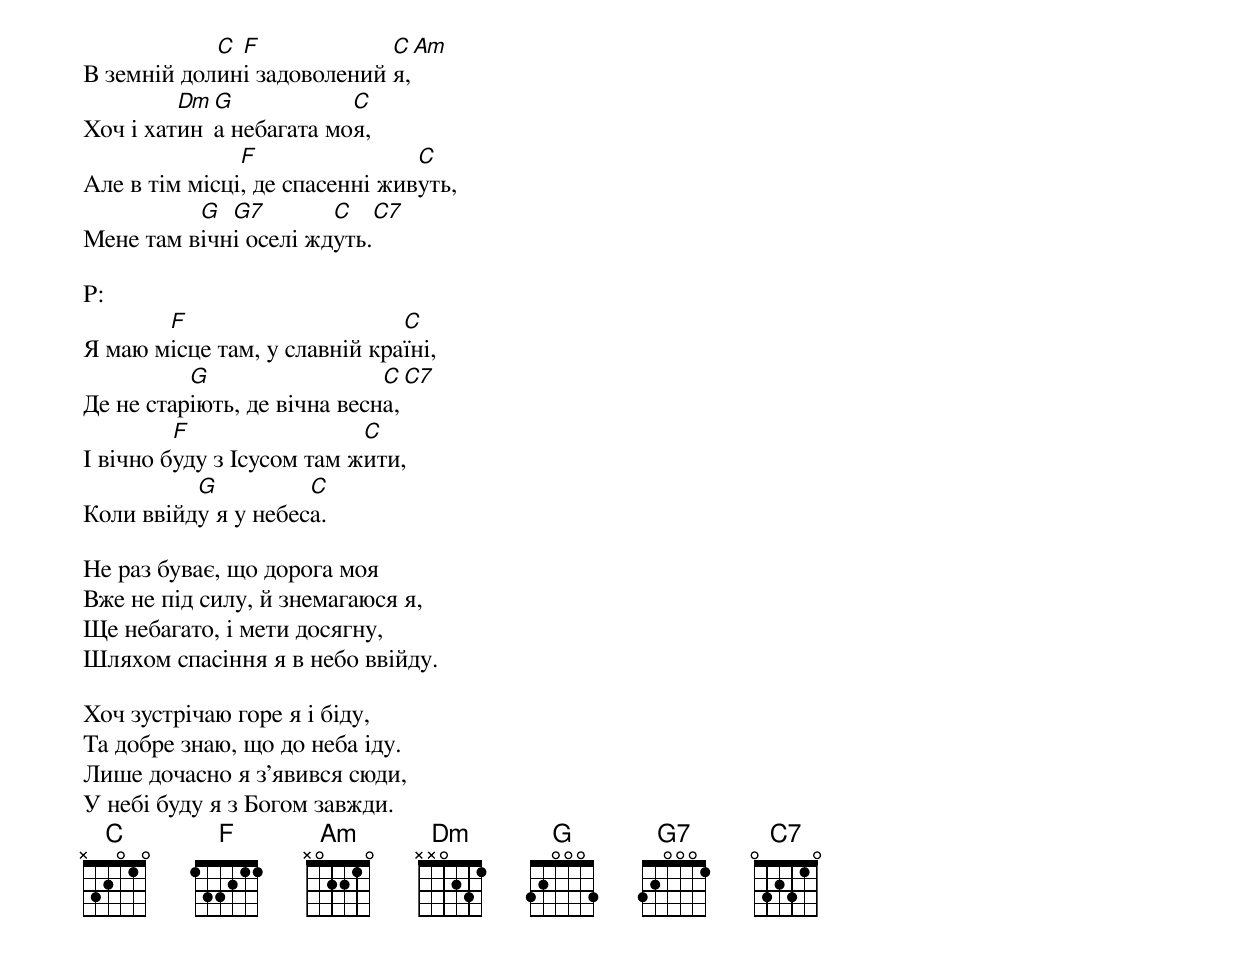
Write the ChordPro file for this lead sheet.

В земній дол[C]ин[F]і задоволений [C]я,[Am]
Хоч і хат[Dm]ин[G]а небагата мо[C]я,
Але в тім місці[F], де спасенні жив[C]уть,
Мене там в[G]ічн[G7]і оселі жд[C]уть.[C7]

P:
Я маю м[F]ісце там, у славній кра[C]їні,
Де не стар[G]іють, де вічна весн[C]а,[C7]
І вічно б[F]уду з Ісусом там ж[C]ити,
Коли ввійд[G]у я у небес[C]а.

Не раз буває, що дорога моя
Вже не під силу, й знемагаюся я,
Ще небагато, і мети досягну,
Шляхом спасіння я в небо ввійду.

Хоч зустрічаю горе я і біду,
Та добре знаю, що до неба іду.
Лише дочасно я з’явився сюди,
У небі буду я з Богом завжди.
